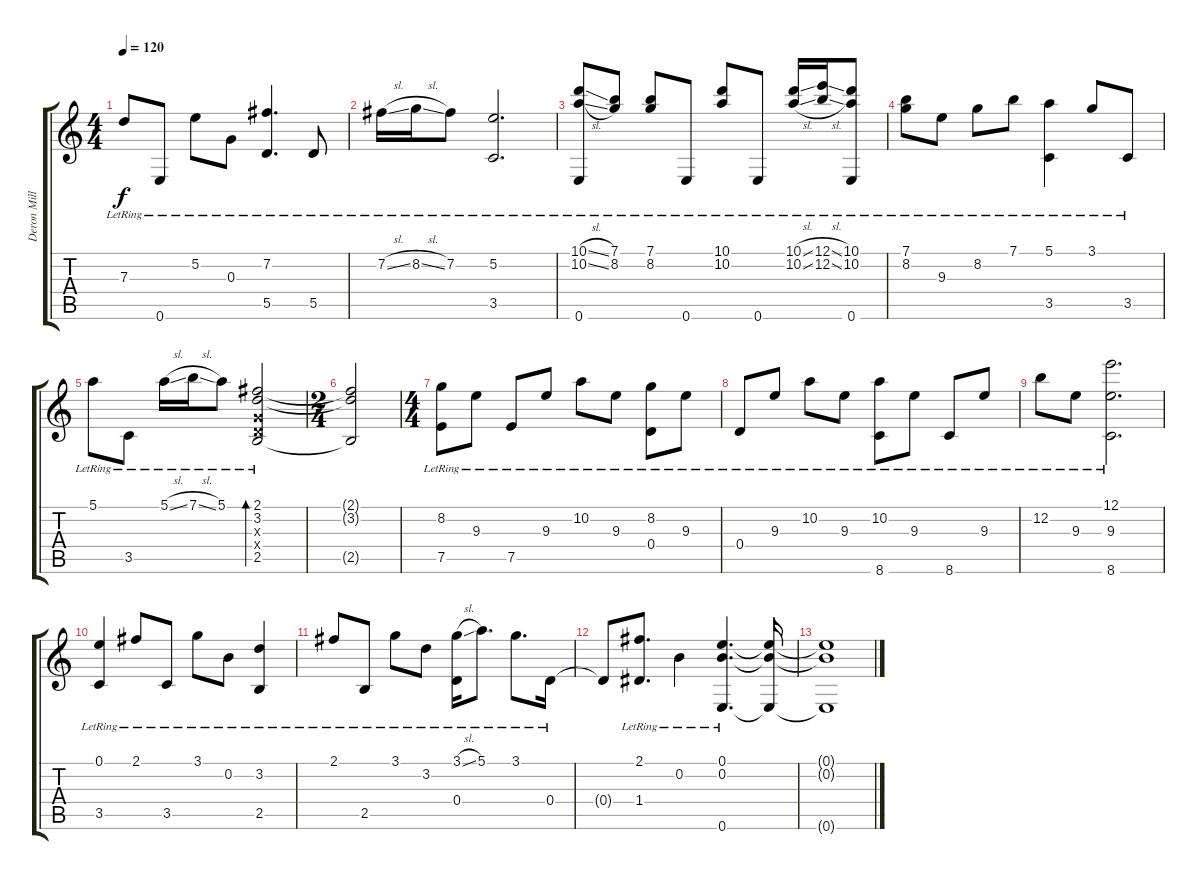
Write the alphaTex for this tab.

\track ("Deron Miller" "Deron Mill") {instrument acousticguitarsteel}
\staff {score tabs}
\tuning (E4 B3 G3 D3 A2 E2) {hide}
\ts (4 4)
\tempo 120
\clef g2
\ks c
7.3{lr}.8{dy f} 0.6{lr}.8 5.2{lr}.8 0.3{lr}.8 (7.2{lr} 5.5{lr}).4{d} 5.5{lr}.8 |
7.2{sl lr}.16 8.2{sl lr}.16 7.2{lr}.8 (5.2{lr} 3.5{lr}).2{d} |
(10.1{sl lr} 10.2{sl lr} 0.6{lr}).8 (7.1{lr} 8.2{lr}).8 (7.1{lr} 8.2{lr}).8 0.6{lr}.8 (10.1{lr} 10.2{lr}).8 0.6{lr}.8 (10.1{sl lr} 10.2{sl lr}).16 (12.1{sl lr} 12.2{sl lr}).16 (10.1 10.2 0.6{lr}).8 |
(7.1{lr} 8.2{lr}).8 9.3{lr}.8 8.2{lr}.8 7.1{lr}.8 (5.1{lr} 3.5{lr}).4 3.1{lr}.8 3.5{lr}.8 |
5.1{lr}.8 3.5{lr}.8 5.1{sl lr}.16 7.1{sl lr}.16 5.1{lr}.8 (2.1{lr} 3.2{lr} 0.3{x} 0.4{x} 2.5{lr}).2{bd 240} |
\ts (2 4)
(2.1{t} 3.2{t} 2.5{t}).2 |
\ts (4 4)
(8.2{lr} 7.5{lr}).8 9.3{lr}.8 7.5{lr}.8 9.3{lr}.8 10.2{lr}.8 9.3{lr}.8 (8.2{lr} 0.4{lr}).8 9.3{lr}.8 |
0.4{lr}.8 9.3{lr}.8 10.2{lr}.8 9.3{lr}.8 (10.2{lr} 8.6{lr}).8 9.3{lr}.8 8.6{lr}.8 9.3{lr}.8 |
12.2{lr}.8 9.3{lr}.8 (12.1{lr} 9.3{lr} 8.6).2{d} |
(0.1{lr} 3.5{lr}).4 2.1{lr}.8 3.5{lr}.8 3.1{lr}.8 0.2{lr}.8 (3.2{lr} 2.5{lr}).4 |
2.1{lr}.8 2.5{lr}.8 3.1{lr}.8 3.2{lr}.8 (3.1{sl lr} 0.4{lr}).16 5.1{lr}.8{d} 3.1{lr}.8{d} 0.4{lr}.16 |
0.4{t}.8 (2.1{lr} 1.4).8{d} 0.2{lr}.4 (0.1{lr} 0.2{lr} 0.6{lr}).4{d} (0.1{t} 0.2{t} 0.6{t}).16 |
(0.1{t} 0.2{t} 0.6{t}).1
